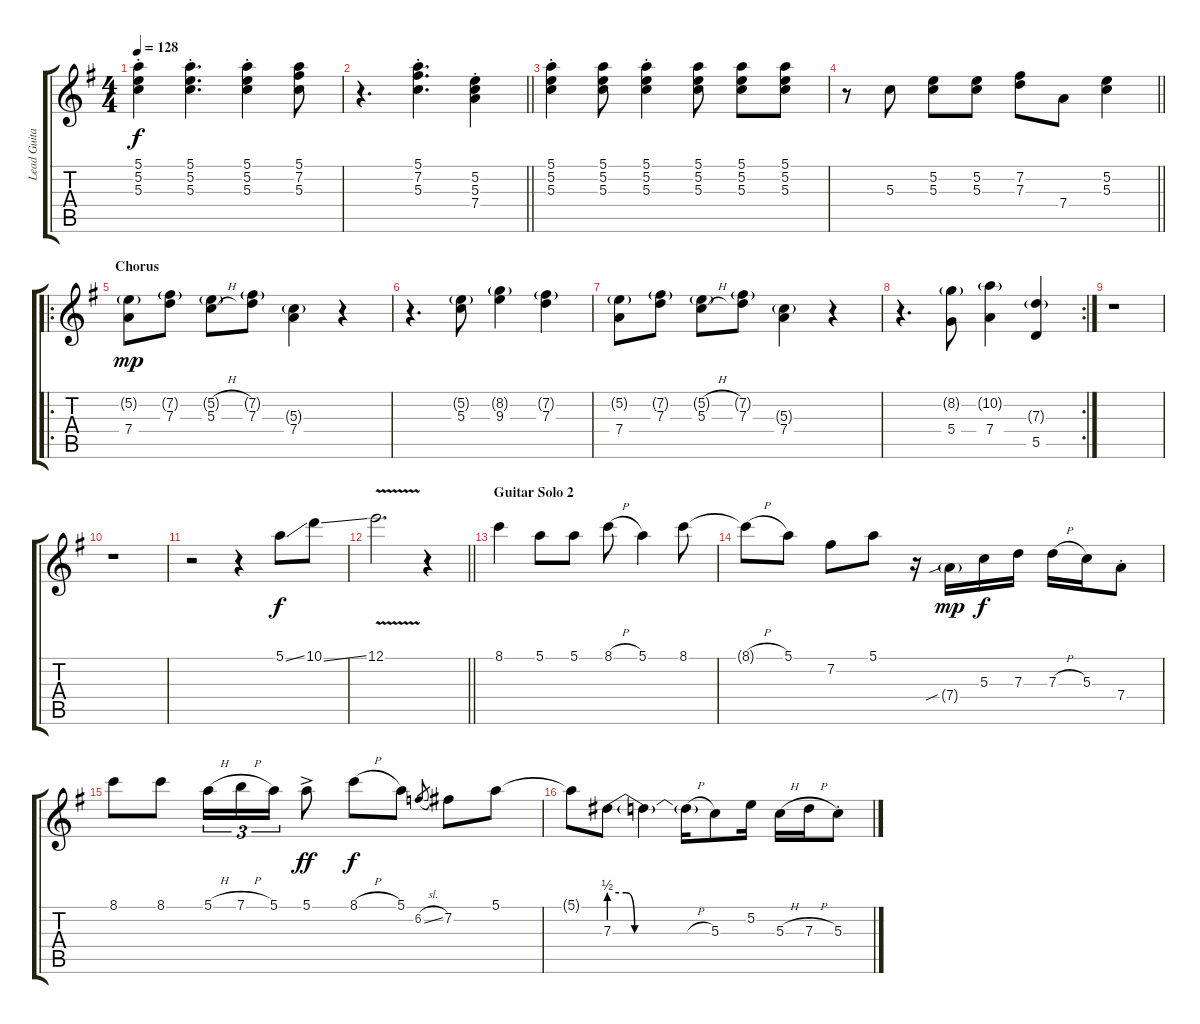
\track ("Lead Guitar" "Lead Guita") {instrument distortionguitar}
\staff {score tabs}
\tuning (E4 B3 G3 D3 A2 E2) {hide}
\ts (4 4)
\tempo 128
\clef g2
\ks g
(5.1{st} 5.2{st} 5.3{st}).4{dy f} (5.1{st} 5.2{st} 5.3{st}).4{d} (5.1{st} 5.2{st} 5.3{st}).4 (5.1 7.2 5.3).8 |
\barLineRight lightlight
r.4{d} (5.1{st} 7.2{st} 5.3{st}).4{d} (5.2{st} 5.3{st} 7.4{st}).4 |
(5.1{st} 5.2{st} 5.3{st}).4 (5.1 5.2 5.3).8 (5.1{st} 5.2{st} 5.3{st}).4 (5.1 5.2 5.3).8 (5.1 5.2 5.3).8 (5.1 5.2 5.3).8 |
\barLineRight lightlight
r.8 5.3.8 (5.2 5.3).8 (5.2 5.3).8 (7.2 7.3).8 7.4.8 (5.2 5.3).4 |
\ro
\section ("" "Chorus")
(5.2{g} 7.4).8{dy mp} (7.2{g} 7.3).8 (5.2{h g} 5.3{h}).8 (7.2{g} 7.3).8 (5.3{g} 7.4).4 r.4 |
r.4{d} (5.2{g} 5.3).8 (8.2{g} 9.3).4 (7.2{g} 7.3).4 |
(5.2{g} 7.4).8 (7.2{g} 7.3).8 (5.2{h g} 5.3{h}).8 (7.2{g} 7.3).8 (5.3{g} 7.4).4 r.4 |
\rc 2
r.4{d} (8.2{g} 5.4).8 (10.2{g} 7.4).4 (7.3{g} 5.5).4 |
r.1 |
r.1 |
r.2 r.4 5.1{ss}.8{dy f} 10.1{ss}.8 |
\barLineRight lightlight
12.1{v}.2{d} r.4 |
\section ("" "Guitar Solo 2")
8.1.4 5.1.8 5.1.8 8.1{h}.8 5.1.4 8.1.8 |
8.1{h t}.8 5.1.8 7.2.8 5.1.8 r.16 7.4{sib g}.16{dy mp} 5.3.16{dy f} 7.3.16 7.3{h}.16 5.3.16 7.4{st}.8 |
8.1.8 8.1.8 5.1{h}.16{tu (3 2)} 7.1{h}.16{tu (3 2)} 5.1.16{tu (3 2)} 5.1{ac}.8{dy ff} 8.1{h}.8{dy f} 5.1.8 6.2{sl}.8{gr} 7.2.8 5.1.8 |
5.1{t}.8 7.3{be (custom 0 2 10 2 15 0 60 0)}.8 7.3{t}.4 7.3{h t}.16 5.3.8 5.2.16 5.3{h}.16 7.3{h}.16 5.3{st}.8
